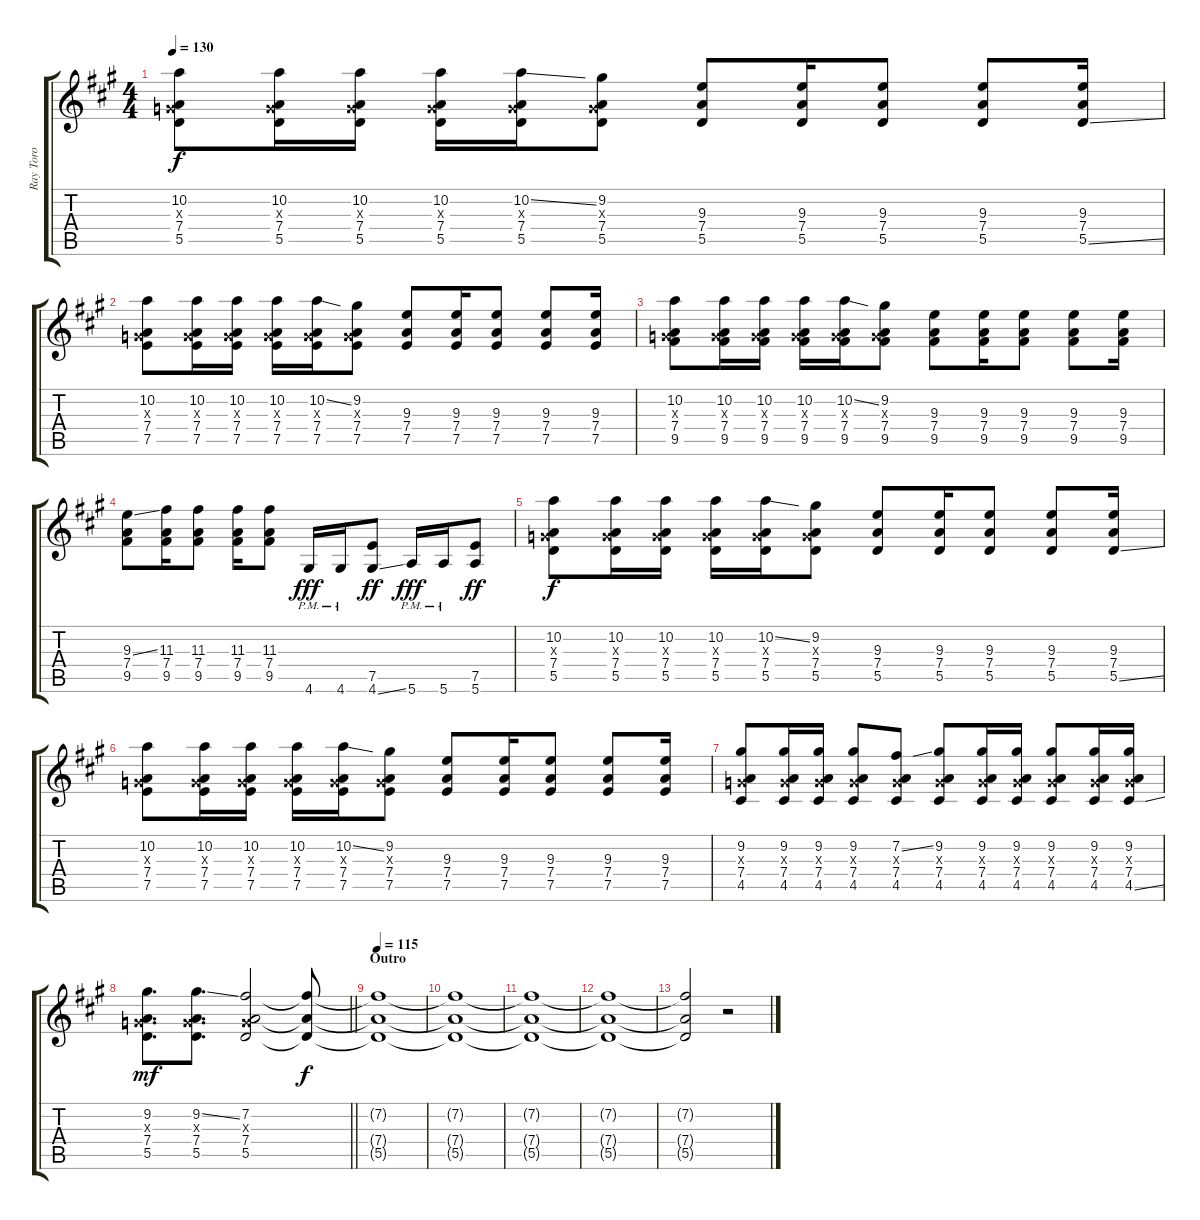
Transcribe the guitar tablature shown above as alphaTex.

\track ("Ray Toro" "Ray Toro") {instrument distortionguitar}
\staff {score tabs}
\tuning (E4 B3 G3 D3 A2 E2) {hide}
\ts (4 4)
\tempo 130
\clef g2
\ks a
(10.2 0.3{x} 7.4 5.5).8{dy f} (10.2 0.3{x} 7.4 5.5).16 (10.2 0.3{x} 7.4 5.5).16 (10.2 0.3{x} 7.4 5.5).16 (10.2{ss} 0.3{x} 7.4 5.5).16 (9.2 0.3{x} 7.4 5.5).8 (9.3 7.4 5.5).8 (9.3 7.4 5.5).16 (9.3 7.4 5.5).8 (9.3 7.4 5.5).8 (9.3 7.4 5.5{ss}).16 |
(10.2 0.3{x} 7.4 7.5).8 (10.2 0.3{x} 7.4 7.5).16 (10.2 0.3{x} 7.4 7.5).16 (10.2 0.3{x} 7.4 7.5).16 (10.2{ss} 0.3{x} 7.4 7.5).16 (9.2 0.3{x} 7.4 7.5).8 (9.3 7.4 7.5).8 (9.3 7.4 7.5).16 (9.3 7.4 7.5).8 (9.3 7.4 7.5).8 (9.3 7.4 7.5).16 |
(10.2 0.3{x} 7.4 9.5).8 (10.2 0.3{x} 7.4 9.5).16 (10.2 0.3{x} 7.4 9.5).16 (10.2 0.3{x} 7.4 9.5).16 (10.2{ss} 0.3{x} 7.4 9.5).16 (9.2 0.3{x} 7.4 9.5).8 (9.3 7.4 9.5).8 (9.3 7.4 9.5).16 (9.3 7.4 9.5).8 (9.3 7.4 9.5).8 (9.3 7.4 9.5).16 |
(9.3{ss} 7.4 9.5).8 (11.3 7.4 9.5).16 (11.3 7.4 9.5).8 (11.3 7.4 9.5).16 (11.3 7.4 9.5).8 4.6{pm}.16{dy fff} 4.6{pm}.16 (7.5 4.6{ss}).8{dy ff} 5.6{pm}.16{dy fff} 5.6{pm}.16 (7.5 5.6).8{dy ff} |
(10.2 0.3{x} 7.4 5.5).8{dy f} (10.2 0.3{x} 7.4 5.5).16 (10.2 0.3{x} 7.4 5.5).16 (10.2 0.3{x} 7.4 5.5).16 (10.2{ss} 0.3{x} 7.4 5.5).16 (9.2 0.3{x} 7.4 5.5).8 (9.3 7.4 5.5).8 (9.3 7.4 5.5).16 (9.3 7.4 5.5).8 (9.3 7.4 5.5).8 (9.3 7.4 5.5{ss}).16 |
(10.2 0.3{x} 7.4 7.5).8 (10.2 0.3{x} 7.4 7.5).16 (10.2 0.3{x} 7.4 7.5).16 (10.2 0.3{x} 7.4 7.5).16 (10.2{ss} 0.3{x} 7.4 7.5).16 (9.2 0.3{x} 7.4 7.5).8 (9.3 7.4 7.5).8 (9.3 7.4 7.5).16 (9.3 7.4 7.5).8 (9.3 7.4 7.5).8 (9.3 7.4 7.5).16 |
(9.2 0.3{x} 7.4 4.5).8 (9.2 0.3{x} 7.4 4.5).16 (9.2 0.3{x} 7.4 4.5).16 (9.2 0.3{x} 7.4 4.5).8 (7.2{ss} 0.3{x} 7.4 4.5).8 (9.2 0.3{x} 7.4 4.5).8 (9.2 0.3{x} 7.4 4.5).16 (9.2 0.3{x} 7.4 4.5).16 (9.2 0.3{x} 7.4 4.5).8 (9.2 0.3{x} 7.4 4.5).16 (9.2 0.3{x} 7.4 4.5{ss}).16 |
\barLineRight lightlight
(9.2 0.3{x} 7.4 5.5).8{d dy mf} (9.2{ss} 0.3{x} 7.4 5.5).8{d} (7.2 0.3{x} 7.4 5.5).2 (7.2{t} 7.4{t} 5.5{t}).8{dy f volume 3} |
\section ("" "Outro")
\tempo 115
(7.2{t} 7.4{t} 5.5{t}).1 |
(7.2{t} 7.4{t} 5.5{t}).1 |
(7.2{t} 7.4{t} 5.5{t}).1 |
(7.2{t} 7.4{t} 5.5{t}).1 |
(7.2{t} 7.4{t} 5.5{t}).2 r.2
